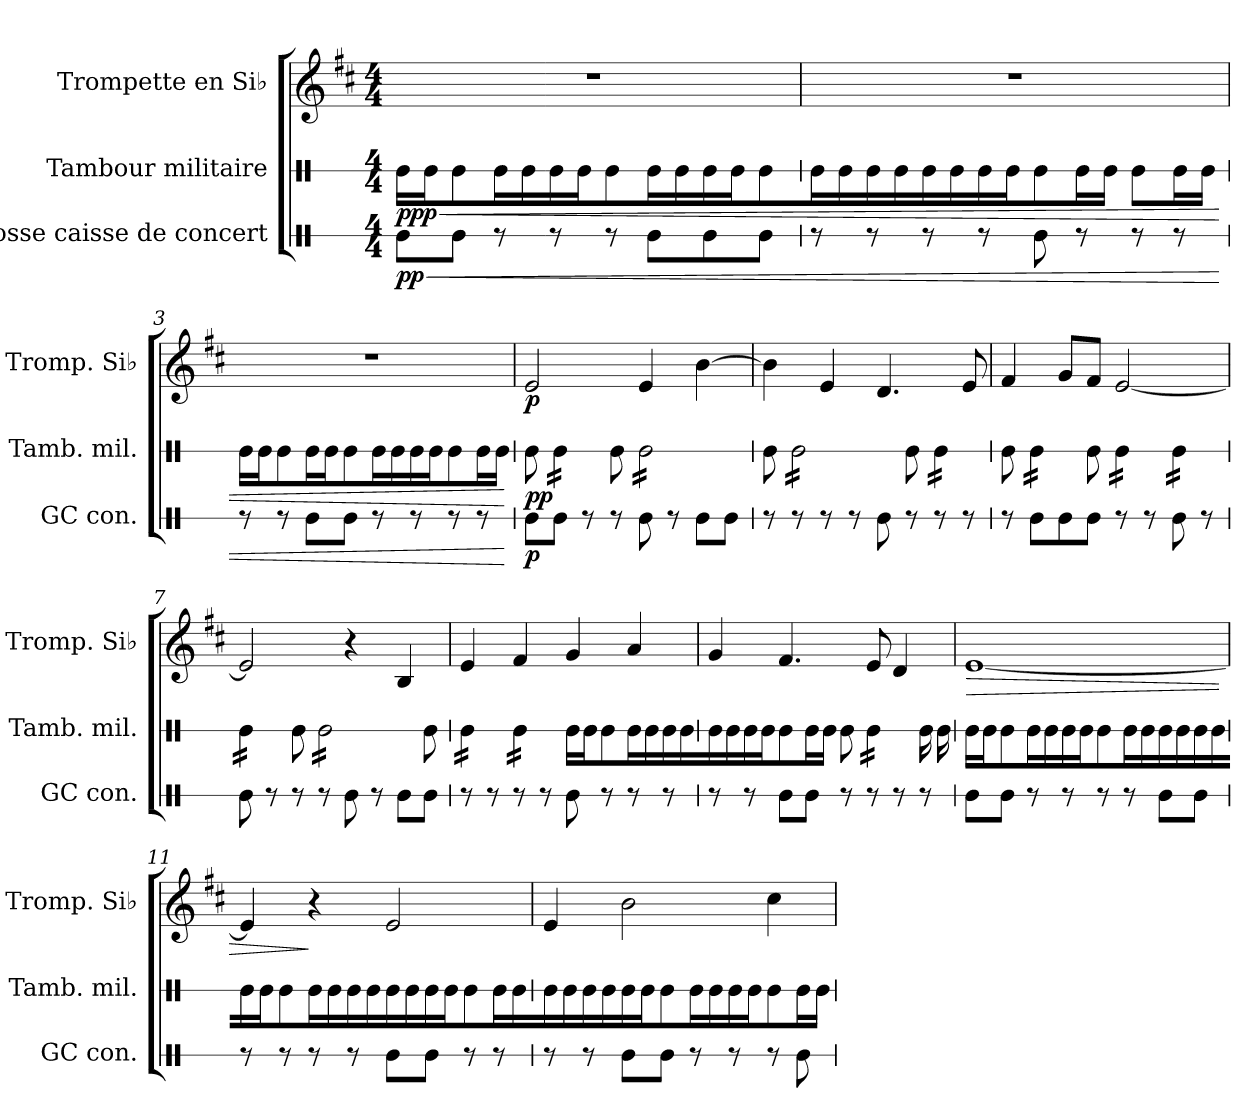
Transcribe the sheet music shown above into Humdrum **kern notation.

**kern	**dynam	**kern	**dynam	**kern	**dynam
*part3	*part3	*part2	*part2	*part1	*part1
*staff3	*staff3	*staff2	*staff2	*staff1	*staff1
*I"Grosse caisse de concert	*	*I"Tambour militaire	*	*I"Trompette en Si♭	*
*I'GC con.	*	*I'Tamb. mil.	*	*I'Tromp. Si♭	*
*stria1	*	*stria1	*	*	*
*clefX	*	*clefX	*	*clefG2	*
*	*	*	*	*ITrd1c2	*
*k[]	*	*k[]	*	*k[]	*
*M4/4	*	*M4/4	*	*M4/4	*
*MM95	*	*MM95	*	*MM95	*
=1	=1	=1	=1	=1	=1
!	!LO:HP:b	!	!LO:HP:b	!	!
!	!LO:DY:n=1:b	!	!LO:DY:n=1:b	!	!
*	*	*tremolo	*	*	*
8Re\L	< pp	16Re\LL	< ppp	1r	.
.	.	16Re\	.	.	.
*	*	*Xtremolo	*	*	*
8Re\J	.	8Re\J	.	.	.
*	*	*tremolo	*	*	*
8r	.	16Re\LL	.	.	.
.	.	16Re\	.	.	.
8r	.	16Re\	.	.	.
.	.	16Re\JJ	.	.	.
*	*	*Xtremolo	*	*	*
8r	.	8Re\	.	.	.
*	*	*tremolo	*	*	*
8Re\L	.	16Re\LL	.	.	.
.	.	16Re\	.	.	.
8Re\	.	16Re\	.	.	.
.	.	16Re\JJ	.	.	.
*	*	*Xtremolo	*	*	*
8Re\J	.	8Re\	.	.	.
=2	=2	=2	=2	=2	=2
*	*	*tremolo	*	*	*
8r	.	16Re\LL	.	1r	.
.	.	16Re\	.	.	.
8r	.	16Re\	.	.	.
.	.	16Re\	.	.	.
8r	.	16Re\	.	.	.
.	.	16Re\	.	.	.
8r	.	16Re\	.	.	.
.	.	16Re\JJ	.	.	.
*	*	*Xtremolo	*	*	*
8Re\	.	8Re\L	.	.	.
*	*	*tremolo	*	*	*
8r	.	16Re\	.	.	.
.	.	16Re\JJ	.	.	.
*	*	*Xtremolo	*	*	*
8r	.	8Re\L	.	.	.
8r	.	16Re\L	.	.	.
.	.	16Re\JJ	.	.	.
=3	=3	=3	=3	=3	=3
*	*	*tremolo	*	*	*
8r	.	16Re\LL	.	1r	.
.	.	16Re\	.	.	.
*	*	*Xtremolo	*	*	*
8r	.	8Re\	.	.	.
*	*	*tremolo	*	*	*
8Re\L	.	16Re\	.	.	.
.	.	16Re\	.	.	.
*	*	*Xtremolo	*	*	*
8Re\J	.	8Re\J	.	.	.
*	*	*tremolo	*	*	*
8r	.	16Re\LL	.	.	.
.	.	16Re\	.	.	.
8r	.	16Re\	.	.	.
.	.	16Re\JJ	.	.	.
*	*	*Xtremolo	*	*	*
8r	.	8Re\L	.	.	.
*	*	*tremolo	*	*	*
8r	.	16Re\	.	.	.
.	.	16Re\JJ	.	.	.
*	*	*Xtremolo	*	*	*
.	[	.	[	.	.
=4	=4	=4	=4	=4	=4
!	!LO:DY:b	!	!LO:DY:b	!	!LO:DY:b
8Re\L	p	8Re\	pp	2d/	p
*	*	*tremolo	*	*	*
8Re\J	.	16Re\LL	.	.	.
.	.	16Re\	.	.	.
8r	.	16Re\	.	.	.
.	.	16Re\JJ	.	.	.
*	*	*Xtremolo	*	*	*
8r	.	8Re\	.	.	.
*	*	*tremolo	*	*	*
8Re\	.	16Re\LL	.	4d/	.
.	.	16Re\	.	.	.
8r	.	16Re\	.	.	.
.	.	16Re\	.	.	.
8Re\L	.	16Re\	.	[4a\	.
.	.	16Re\	.	.	.
8Re\J	.	16Re\	.	.	.
.	.	16Re\JJ	.	.	.
*	*	*Xtremolo	*	*	*
!!LO:LB:g=z
=5	=5	=5	=5	=5	=5
8r	.	8Re\	.	4a\]	.
*	*	*tremolo	*	*	*
8r	.	16Re\LL	.	.	.
.	.	16Re\	.	.	.
8r	.	16Re\	.	4d/	.
.	.	16Re\	.	.	.
8r	.	16Re\	.	.	.
.	.	16Re\	.	.	.
8Re\	.	16Re\	.	4.c/	.
.	.	16Re\JJ	.	.	.
*	*	*Xtremolo	*	*	*
8r	.	8Re\	.	.	.
*	*	*tremolo	*	*	*
8r	.	16Re\LL	.	.	.
.	.	16Re\	.	.	.
8r	.	16Re\	.	8d/	.
.	.	16Re\JJ	.	.	.
*	*	*Xtremolo	*	*	*
=6	=6	=6	=6	=6	=6
8r	.	8Re\	.	4e/	.
*	*	*tremolo	*	*	*
8Re\L	.	16Re\LL	.	.	.
.	.	16Re\	.	.	.
8Re\	.	16Re\	.	8f/L	.
.	.	16Re\JJ	.	.	.
*	*	*Xtremolo	*	*	*
8Re\J	.	8Re\	.	8e/J	.
*	*	*tremolo	*	*	*
8r	.	16Re\LL	.	[2d/	.
.	.	16Re\	.	.	.
8r	.	16Re\	.	.	.
.	.	16Re\JJ	.	.	.
8Re\	.	16Re\LL	.	.	.
.	.	16Re\	.	.	.
8r	.	16Re\	.	.	.
.	.	16Re\JJ	.	.	.
=7	=7	=7	=7	=7	=7
8Re\	.	16Re\LL	.	2d/]	.
.	.	16Re\	.	.	.
8r	.	16Re\	.	.	.
.	.	16Re\JJ	.	.	.
*	*	*Xtremolo	*	*	*
8r	.	8Re\	.	.	.
*	*	*tremolo	*	*	*
8r	.	16Re\LL	.	.	.
.	.	16Re\	.	.	.
8Re\	.	16Re\	.	4r	.
.	.	16Re\	.	.	.
8r	.	16Re\	.	.	.
.	.	16Re\	.	.	.
8Re\L	.	16Re\	.	4A/	.
.	.	16Re\JJ	.	.	.
*	*	*Xtremolo	*	*	*
8Re\J	.	8Re\	.	.	.
=8	=8	=8	=8	=8	=8
*	*	*tremolo	*	*	*
8r	.	16Re\LL	.	4d/	.
.	.	16Re\	.	.	.
8r	.	16Re\	.	.	.
.	.	16Re\JJ	.	.	.
8r	.	16Re\LL	.	4e/	.
.	.	16Re\	.	.	.
8r	.	16Re\	.	.	.
.	.	16Re\JJ	.	.	.
8Re\	.	16Re\LL	.	4f/	.
.	.	16Re\	.	.	.
*	*	*Xtremolo	*	*	*
8r	.	8Re\J	.	.	.
*	*	*tremolo	*	*	*
8r	.	16Re\LL	.	4g/	.
.	.	16Re\	.	.	.
8r	.	16Re\	.	.	.
.	.	16Re\JJ	.	.	.
=9	=9	=9	=9	=9	=9
8r	.	16Re\LL	.	4f/	.
.	.	16Re\	.	.	.
8r	.	16Re\	.	.	.
.	.	16Re\JJ	.	.	.
*	*	*Xtremolo	*	*	*
8Re\L	.	8Re\L	.	4.e/	.
*	*	*tremolo	*	*	*
8Re\J	.	16Re\	.	.	.
.	.	16Re\JJ	.	.	.
*	*	*Xtremolo	*	*	*
8r	.	8Re\	.	.	.
*	*	*tremolo	*	*	*
8r	.	16Re\LL	.	8d/	.
.	.	16Re\	.	.	.
8r	.	16Re\	.	4c/	.
.	.	16Re\JJ	.	.	.
8r	.	16Re\	.	.	.
.	.	16Re\	.	.	.
!!LO:LB:g=z
=10	=10	=10	=10	=10	=10
!	!	!	!	!	!LO:HP:b
8Re\L	.	16Re\LL	.	[1d	>
.	.	16Re\	.	.	.
*	*	*Xtremolo	*	*	*
8Re\J	.	8Re\J	.	.	.
*	*	*tremolo	*	*	*
8r	.	16Re\LL	.	.	.
.	.	16Re\	.	.	.
8r	.	16Re\	.	.	.
.	.	16Re\JJ	.	.	.
*	*	*Xtremolo	*	*	*
8r	.	8Re\	.	.	.
*	*	*tremolo	*	*	*
8r	.	16Re\LL	.	.	.
.	.	16Re\	.	.	.
8Re\L	.	16Re\	.	.	.
.	.	16Re\JJ	.	.	.
8Re\J	.	16Re\	.	.	.
.	.	16Re\	.	.	.
=11	=11	=11	=11	=11	=11
8r	.	16Re\LL	.	4d/]	.
.	.	16Re\	.	.	.
*	*	*Xtremolo	*	*	*
8r	.	8Re\J	.	.	.
*	*	*tremolo	*	*	*
8r	.	16Re\LL	.	4r	]
.	.	16Re\	.	.	.
8r	.	16Re\	.	.	.
.	.	16Re\JJ	.	.	.
8Re\L	.	16Re\LL	.	2d/	.
.	.	16Re\	.	.	.
8Re\J	.	16Re\	.	.	.
.	.	16Re\JJ	.	.	.
*	*	*Xtremolo	*	*	*
8r	.	8Re\L	.	.	.
*	*	*tremolo	*	*	*
8r	.	16Re\	.	.	.
.	.	16Re\JJ	.	.	.
=12	=12	=12	=12	=12	=12
8r	.	16Re\	.	4d/	.
.	.	16Re\	.	.	.
8r	.	16Re\LL	.	.	.
.	.	16Re\	.	.	.
8Re\L	.	16Re\	.	2a\	.
.	.	16Re\JJ	.	.	.
*	*	*Xtremolo	*	*	*
8Re\J	.	8Re\	.	.	.
*	*	*tremolo	*	*	*
8r	.	16Re\LL	.	.	.
.	.	16Re\	.	.	.
8r	.	16Re\	.	.	.
.	.	16Re\JJ	.	.	.
*	*	*Xtremolo	*	*	*
8r	.	8Re\L	.	4b\	.
*	*	*tremolo	*	*	*
8Re\	.	16Re\	.	.	.
.	.	16Re\JJ	.	.	.
*	*	*Xtremolo	*	*	*
=	=	=	=	=	=
*-	*-	*-	*-	*-	*-
